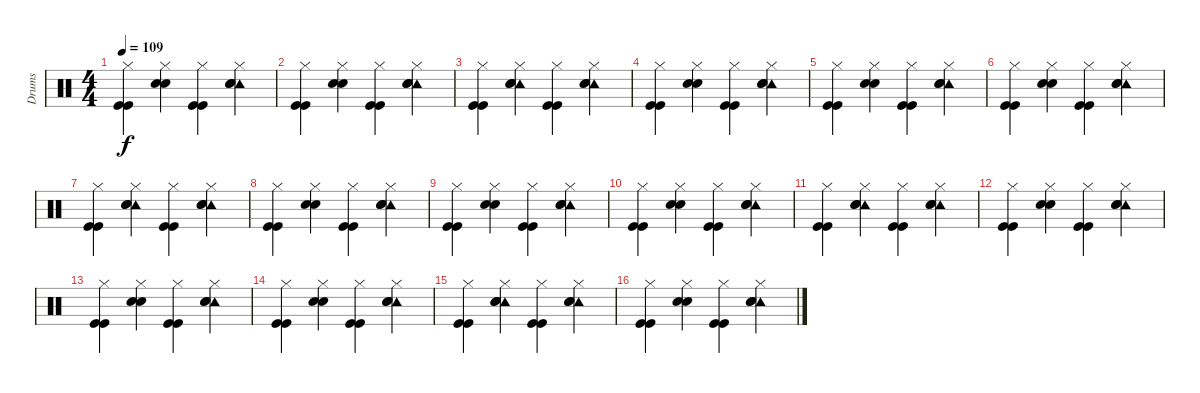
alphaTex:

\track ("Drums" "Drums") {instrument percussion}
\staff {score}
\articulation defaults
\ts (4 4)
\tempo 109
\clef neutral
\ks c
("Hi-Hat (closed)" "Kick (hit)" "Kick (hit)").4{dy f} ("Hi-Hat (closed)" "Electric Snare (hit)" "Electric Snare (hit)").4 ("Hi-Hat (closed)" "Kick (hit)" "Kick (hit)").4 ("Tambourine (hit)" "Hi-Hat (closed)" "Electric Snare (hit)" "Electric Snare (hit)").4 |
("Hi-Hat (closed)" "Kick (hit)" "Kick (hit)").4 ("Hi-Hat (closed)" "Electric Snare (hit)" "Electric Snare (hit)").4 ("Hi-Hat (closed)" "Kick (hit)" "Kick (hit)").4 ("Tambourine (hit)" "Hi-Hat (closed)" "Electric Snare (hit)" "Electric Snare (hit)").4 |
("Hi-Hat (closed)" "Kick (hit)" "Kick (hit)").4 ("Tambourine (hit)" "Hi-Hat (closed)" "Electric Snare (hit)" "Electric Snare (hit)").4 ("Hi-Hat (closed)" "Kick (hit)" "Kick (hit)").4 ("Tambourine (hit)" "Hi-Hat (closed)" "Electric Snare (hit)" "Electric Snare (hit)").4 |
("Hi-Hat (closed)" "Kick (hit)" "Kick (hit)").4 ("Hi-Hat (closed)" "Electric Snare (hit)" "Electric Snare (hit)").4 ("Hi-Hat (closed)" "Kick (hit)" "Kick (hit)").4 ("Tambourine (hit)" "Hi-Hat (closed)" "Electric Snare (hit)" "Electric Snare (hit)").4 |
("Hi-Hat (closed)" "Kick (hit)" "Kick (hit)").4 ("Hi-Hat (closed)" "Electric Snare (hit)" "Electric Snare (hit)").4 ("Hi-Hat (closed)" "Kick (hit)" "Kick (hit)").4 ("Tambourine (hit)" "Hi-Hat (closed)" "Electric Snare (hit)" "Electric Snare (hit)").4 |
("Hi-Hat (closed)" "Kick (hit)" "Kick (hit)").4 ("Hi-Hat (closed)" "Electric Snare (hit)" "Electric Snare (hit)").4 ("Hi-Hat (closed)" "Kick (hit)" "Kick (hit)").4 ("Tambourine (hit)" "Hi-Hat (closed)" "Electric Snare (hit)" "Electric Snare (hit)").4 |
("Hi-Hat (closed)" "Kick (hit)" "Kick (hit)").4 ("Tambourine (hit)" "Hi-Hat (closed)" "Electric Snare (hit)" "Electric Snare (hit)").4 ("Hi-Hat (closed)" "Kick (hit)" "Kick (hit)").4 ("Tambourine (hit)" "Hi-Hat (closed)" "Electric Snare (hit)" "Electric Snare (hit)").4 |
("Hi-Hat (closed)" "Kick (hit)" "Kick (hit)").4 ("Hi-Hat (closed)" "Electric Snare (hit)" "Electric Snare (hit)").4 ("Hi-Hat (closed)" "Kick (hit)" "Kick (hit)").4 ("Tambourine (hit)" "Hi-Hat (closed)" "Electric Snare (hit)" "Electric Snare (hit)").4 |
("Hi-Hat (closed)" "Kick (hit)" "Kick (hit)").4 ("Hi-Hat (closed)" "Electric Snare (hit)" "Electric Snare (hit)").4 ("Hi-Hat (closed)" "Kick (hit)" "Kick (hit)").4 ("Tambourine (hit)" "Hi-Hat (closed)" "Electric Snare (hit)" "Electric Snare (hit)").4 |
("Hi-Hat (closed)" "Kick (hit)" "Kick (hit)").4 ("Hi-Hat (closed)" "Electric Snare (hit)" "Electric Snare (hit)").4 ("Hi-Hat (closed)" "Kick (hit)" "Kick (hit)").4 ("Tambourine (hit)" "Hi-Hat (closed)" "Electric Snare (hit)" "Electric Snare (hit)").4 |
("Hi-Hat (closed)" "Kick (hit)" "Kick (hit)").4 ("Tambourine (hit)" "Hi-Hat (closed)" "Electric Snare (hit)" "Electric Snare (hit)").4 ("Hi-Hat (closed)" "Kick (hit)" "Kick (hit)").4 ("Tambourine (hit)" "Hi-Hat (closed)" "Electric Snare (hit)" "Electric Snare (hit)").4 |
("Hi-Hat (closed)" "Kick (hit)" "Kick (hit)").4 ("Hi-Hat (closed)" "Electric Snare (hit)" "Electric Snare (hit)").4 ("Hi-Hat (closed)" "Kick (hit)" "Kick (hit)").4 ("Tambourine (hit)" "Hi-Hat (closed)" "Electric Snare (hit)" "Electric Snare (hit)").4 |
("Hi-Hat (closed)" "Kick (hit)" "Kick (hit)").4 ("Hi-Hat (closed)" "Electric Snare (hit)" "Electric Snare (hit)").4 ("Hi-Hat (closed)" "Kick (hit)" "Kick (hit)").4 ("Tambourine (hit)" "Hi-Hat (closed)" "Electric Snare (hit)" "Electric Snare (hit)").4 |
("Hi-Hat (closed)" "Kick (hit)" "Kick (hit)").4 ("Hi-Hat (closed)" "Electric Snare (hit)" "Electric Snare (hit)").4 ("Hi-Hat (closed)" "Kick (hit)" "Kick (hit)").4 ("Tambourine (hit)" "Hi-Hat (closed)" "Electric Snare (hit)" "Electric Snare (hit)").4 |
("Hi-Hat (closed)" "Kick (hit)" "Kick (hit)").4 ("Tambourine (hit)" "Hi-Hat (closed)" "Electric Snare (hit)" "Electric Snare (hit)").4 ("Hi-Hat (closed)" "Kick (hit)" "Kick (hit)").4 ("Tambourine (hit)" "Hi-Hat (closed)" "Electric Snare (hit)" "Electric Snare (hit)").4 |
("Hi-Hat (closed)" "Kick (hit)" "Kick (hit)").4 ("Hi-Hat (closed)" "Electric Snare (hit)" "Electric Snare (hit)").4 ("Hi-Hat (closed)" "Kick (hit)" "Kick (hit)").4 ("Tambourine (hit)" "Hi-Hat (closed)" "Electric Snare (hit)" "Electric Snare (hit)").4
